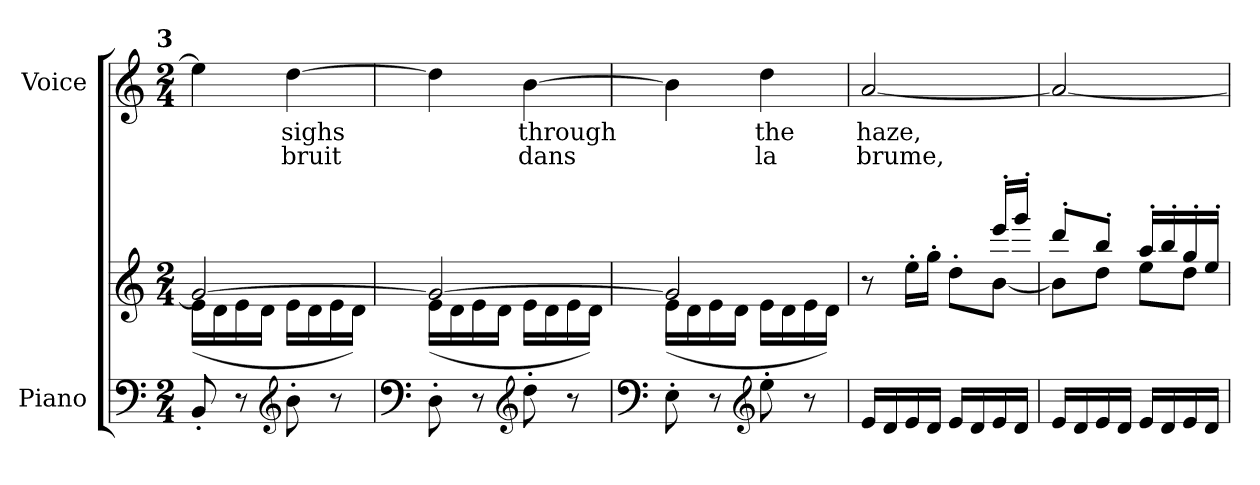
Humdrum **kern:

**kern	**kern	**dynam	**kern	**text	**text	**dynam
*part2	*part2	*part2	*part1	*part1	*part1	*part1
*staff3	*staff2	*staff2/3	*staff1	*staff1	*staff1	*staff1
*I"Piano	*	*	*I"Voice	*	*	*
*I'Pno	*	*	*	*	*	*
*clefF4	*clefG2	*	*clefG2	*	*	*
*k[]	*k[]	*	*k[]	*	*	*
*M2/4	*M2/4	*	*M2/4	*	*	*
!!LO:REH:place=s1:a:B:enc=none:fs=20:t=3
=31	=31	=31	=31	=31	=31	=31
*	*^	*	*	*	*	*
8BB'/	2g/_	(16e\LL	.	4ee\]	.	.	.
.	.	16d\	.	.	.	.	.
8r	.	16e\	.	.	.	.	.
.	.	16d\JJ	.	.	.	.	.
*clefG2	*	*	*	*	*	*	*
8b'\	.	16e\LL	.	[4dd\	sighs	bruit	.
.	.	16d\	.	.	.	.	.
8r	.	16e\	.	.	.	.	.
.	.	16d\JJ)	.	.	.	.	.
=32	=32	=32	=32	=32	=32	=32	=32
*clefF4	*	*	*	*	*	*	*
8D'\	2g/_	(16e\LL	.	4dd\]	.	.	.
.	.	16d\	.	.	.	.	.
8r	.	16e\	.	.	.	.	.
.	.	16d\JJ	.	.	.	.	.
*clefG2	*	*	*	*	*	*	*
8dd'\	.	16e\LL	.	[4b\	through	dans	.
.	.	16d\	.	.	.	.	.
8r	.	16e\	.	.	.	.	.
.	.	16d\JJ)	.	.	.	.	.
=33	=33	=33	=33	=33	=33	=33	=33
*clefF4	*	*	*	*	*	*	*
8E'\	2g/]	(16e\LL	.	4b\]	.	.	.
.	.	16d\	.	.	.	.	.
8r	.	16e\	.	.	.	.	.
.	.	16d\JJ	.	.	.	.	.
*clefG2	*	*	*	*	*	*	*
8ee'\	.	16e\LL	.	4dd\	the	la	.
.	.	16d\	.	.	.	.	.
8r	.	16e\	.	.	.	.	.
.	.	16d\JJ)	.	.	.	.	.
=34	=34	=34	=34	=34	=34	=34	=34
!	!	!	!LO:DY:b	!	!	!	!
!	!	!	!LO:DY:n=1:b	!	!	!	!LO:DY:a
!	!	!	!	!	!	!	!LO:DY:n=1:a
16e/LL	4ryy	8r	mp other-dynamics	[2a/	haze,	brume,	p other-dynamics
16d/	.	.	.	.	.	.	.
16e/	.	16ee'>\LL	.	.	.	.	.
16d/JJ	.	16gg'>\JJ	.	.	.	.	.
16e/LL	8ryy	8dd'>\L	.	.	.	.	.
16d/	.	.	.	.	.	.	.
16e/	16eee'/LL	[8b\J	.	.	.	.	.
16d/JJ	16ggg'/JJ	.	.	.	.	.	.
=35	=35	=35	=35	=35	=35	=35	=35
16e/LL	8ddd'/L	8b\L]	.	2a/_	.	.	.
16d/	.	.	.	.	.	.	.
16e/	8bb'/J	8dd\J	.	.	.	.	.
16d/JJ	.	.	.	.	.	.	.
16e/LL	16aa'/LL	8ee\L	.	.	.	.	.
16d/	16bb'/	.	.	.	.	.	.
16e/	16gg'/	8dd\J	.	.	.	.	.
16d/JJ	16ee'/JJ	.	.	.	.	.	.
*	*v	*v	*	*	*	*	*
=	=	=	=	=	=	=
*-	*-	*-	*-	*-	*-	*-
